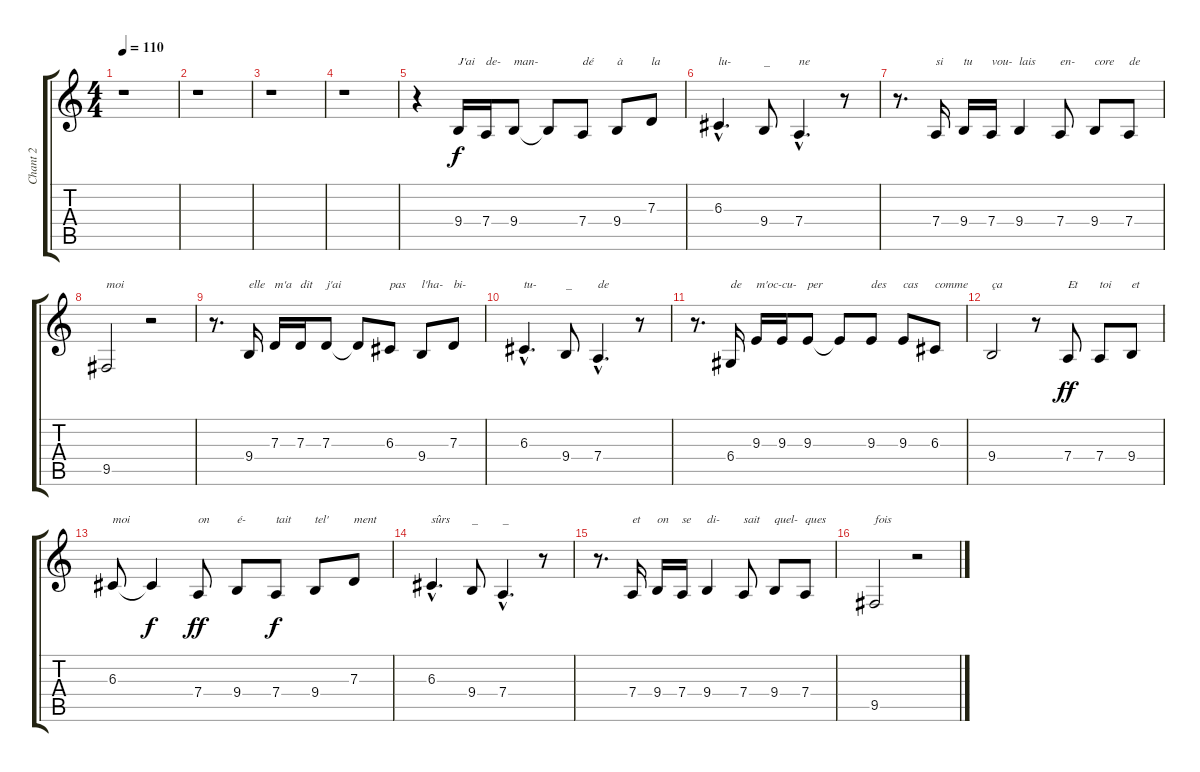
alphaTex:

\track ("Chant 2" "Chant 2") {instrument synthvoice}
\staff {score tabs}
\tuning (E4 B3 G3 D3 A2 E2) {hide}
\ts (4 4)
\tempo 110
\clef g2
\ks c
r.1{dy f} |
r.1 |
r.1 |
r.1 |
r.4 9.4.16{txt "J'ai"} 7.4.16{txt "de-"} 9.4.8{txt "man-"} 9.4{t}.8 7.4.8{txt "dé"} 9.4.8{txt "à"} 7.3.8{txt "la"} |
6.3{hac}.4{d txt "lu-"} 9.4.8{txt "_"} 7.4{hac}.4{d txt "ne"} r.8 |
r.8{d} 7.4.16{txt "si"} 9.4.16{txt "tu"} 7.4.16{txt "vou-"} 9.4.4{txt "lais"} 7.4.8{txt "en-"} 9.4.8{txt "core"} 7.4.8{txt "de"} |
9.5.2{txt "moi"} r.2 |
r.8{d} 9.4.16{txt "elle"} 7.3.16{txt "m'a"} 7.3.16{txt "dit"} 7.3.8{txt "j'ai"} 7.3{t}.8 6.3.8{txt "pas"} 9.4.8{txt "l'ha-"} 7.3.8{txt "bi-"} |
6.3{hac}.4{d txt "tu-"} 9.4.8{txt "_"} 7.4{hac}.4{d txt "de"} r.8 |
r.8{d} 6.4.16{txt "de"} 9.3.16{txt "m'oc-"} 9.3.16{txt "cu-"} 9.3.8{txt "per"} 9.3{t}.8 9.3.8{txt "des"} 9.3.8{txt "cas"} 6.3.8{txt "comme"} |
9.4.2{txt "ça"} r.8 7.4.8{txt "Et" dy ff} 7.4.8{txt "toi"} 9.4.8{txt "et"} |
6.3.8{txt "moi"} 6.3{t}.4{dy f} 7.4.8{txt "on" dy ff} 9.4.8{txt "é-"} 7.4.8{txt "tait" dy f} 9.4.8{txt "tel'"} 7.3.8{txt "ment"} |
6.3{hac}.4{d txt "sûrs"} 9.4.8{txt "_"} 7.4{hac}.4{d txt "_"} r.8 |
r.8{d} 7.4.16{txt "et"} 9.4.16{txt "on"} 7.4.16{txt "se"} 9.4.4{txt "di-"} 7.4.8{txt "sait"} 9.4.8{txt "quel-"} 7.4.8{txt "ques"} |
9.5.2{txt "fois"} r.2
